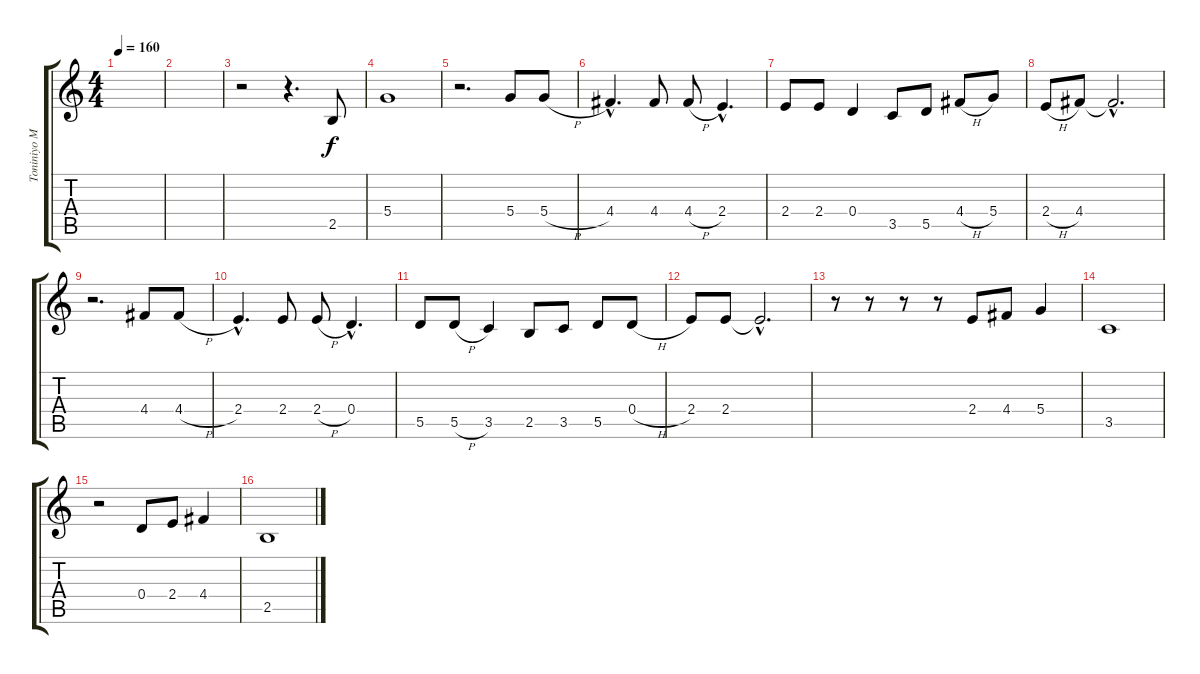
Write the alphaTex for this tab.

\track ("Toniniyo Melodi" "Toniniyo M") {instrument acousticguitarnylon}
\staff {score tabs}
\tuning (E4 B3 G3 D3 A2 E2) {hide}
\ts (4 4)
\tempo 160
\clef g2
\ks c
|
|
r.2 r.4{d} 2.5.8{dy f} |
5.4.1 |
r.2{d} 5.4.8 5.4{h}.8 |
4.4{hac}.4{d} 4.4.8 4.4{h}.8 2.4{hac}.4{d} |
2.4.8 2.4.8 0.4.4 3.5.8 5.5.8 4.4{h}.8 5.4.8 |
2.4{h}.8 4.4.8 4.4{hac t}.2{d} |
r.2{d} 4.4.8 4.4{h}.8 |
2.4{hac}.4{d} 2.4.8 2.4{h}.8 0.4{hac}.4{d} |
5.5.8 5.5{h}.8 3.5.4 2.5.8 3.5.8 5.5.8 0.4{h}.8 |
2.4.8 2.4.8 2.4{hac t}.2{d} |
r.8 r.8 r.8 r.8 2.4.8 4.4.8 5.4.4 |
3.5.1 |
r.2 0.4.8 2.4.8 4.4.4 |
2.5.1
